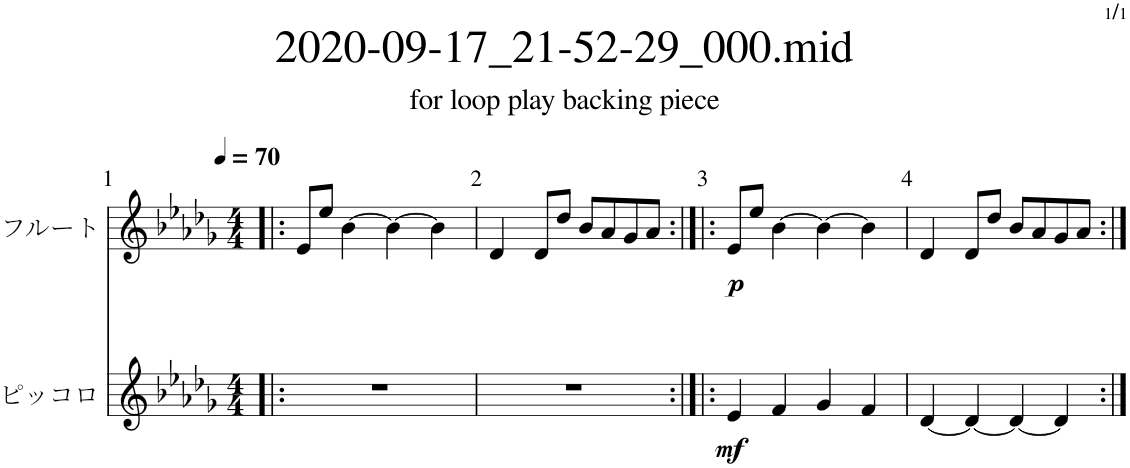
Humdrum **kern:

**kern	**dynam	**kern	**dynam
*part2	*part2	*part1	*part1
*staff2	*staff2	*staff1	*staff1
*I"ピッコロ	*	*I"フルート	*
*clefG2	*	*clefG2	*
*Trd-7c-12	*	*	*
*k[b-e-a-d-g-]	*	*k[b-e-a-d-g-]	*
*M4/4	*	*M4/4	*
*MM70	*	*MM70	*
=1!|:	=1!|:	=1!|:	=1!|:
1r	.	8e-/L	.
.	.	8ee-/J	.
.	.	[4b-\	.
.	.	4b-\_	.
.	.	4b-\]	.
=2	=2	=2	=2
1r	.	4d-/	.
.	.	8d-/L	.
.	.	8dd-/J	.
.	.	8b-/L	.
.	.	8a-/	.
.	.	8g-/	.
.	.	8a-/J	.
=3:|!|:	=3:|!|:	=3:|!|:	=3:|!|:
!	!LO:DY:b	!	!LO:DY:b
4e-/	mf	8e-/L	p
.	.	8ee-/J	.
4f/	.	[4b-\	.
4g-/	.	4b-\_	.
4f/	.	4b-\]	.
=4	=4	=4	=4
[4d-/	.	4d-/	.
4d-/_	.	8d-/L	.
.	.	8dd-/J	.
4d-/_	.	8b-/L	.
.	.	8a-/	.
4d-/]	.	8g-/	.
.	.	8a-/J	.
=:|!	=:|!	=:|!	=:|!
*-	*-	*-	*-
